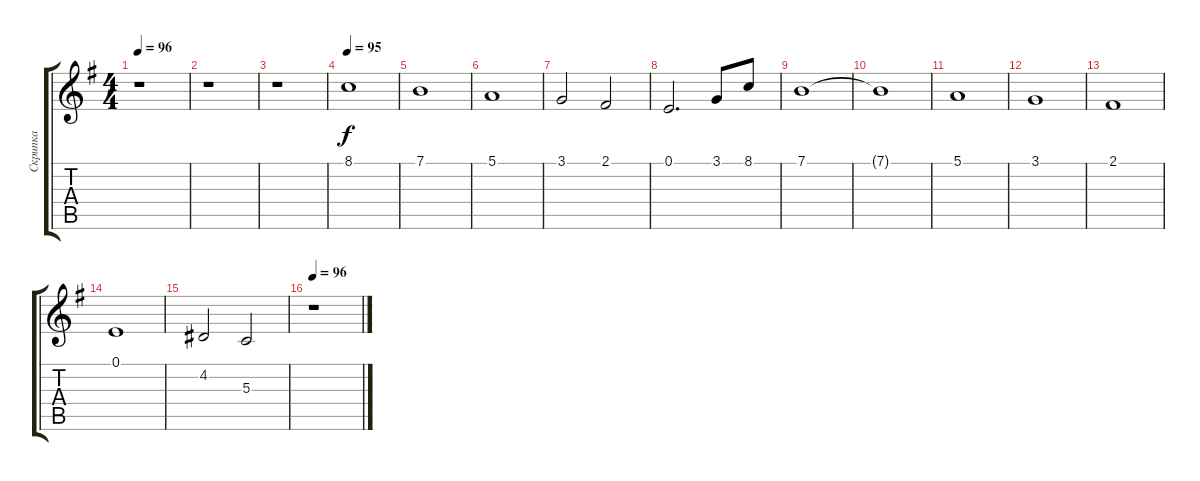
\track ("Скрипка" "Скрипка") {instrument violin}
\staff {score tabs}
\tuning (E4 B3 G3 D3 A2 E2) {hide}
\ts (4 4)
\tempo 96
\clef g2
\ks eminor
r.1{dy f} |
r.1 |
r.1 |
\tempo 95
8.1.1 |
7.1.1 |
5.1.1 |
3.1.2 2.1.2 |
0.1.2{d} 3.1.8 8.1.8 |
7.1.1 |
7.1{t}.1 |
5.1.1 |
3.1.1 |
2.1.1 |
0.1.1 |
4.2.2 5.3.2 |
\tempo 96
r.1
